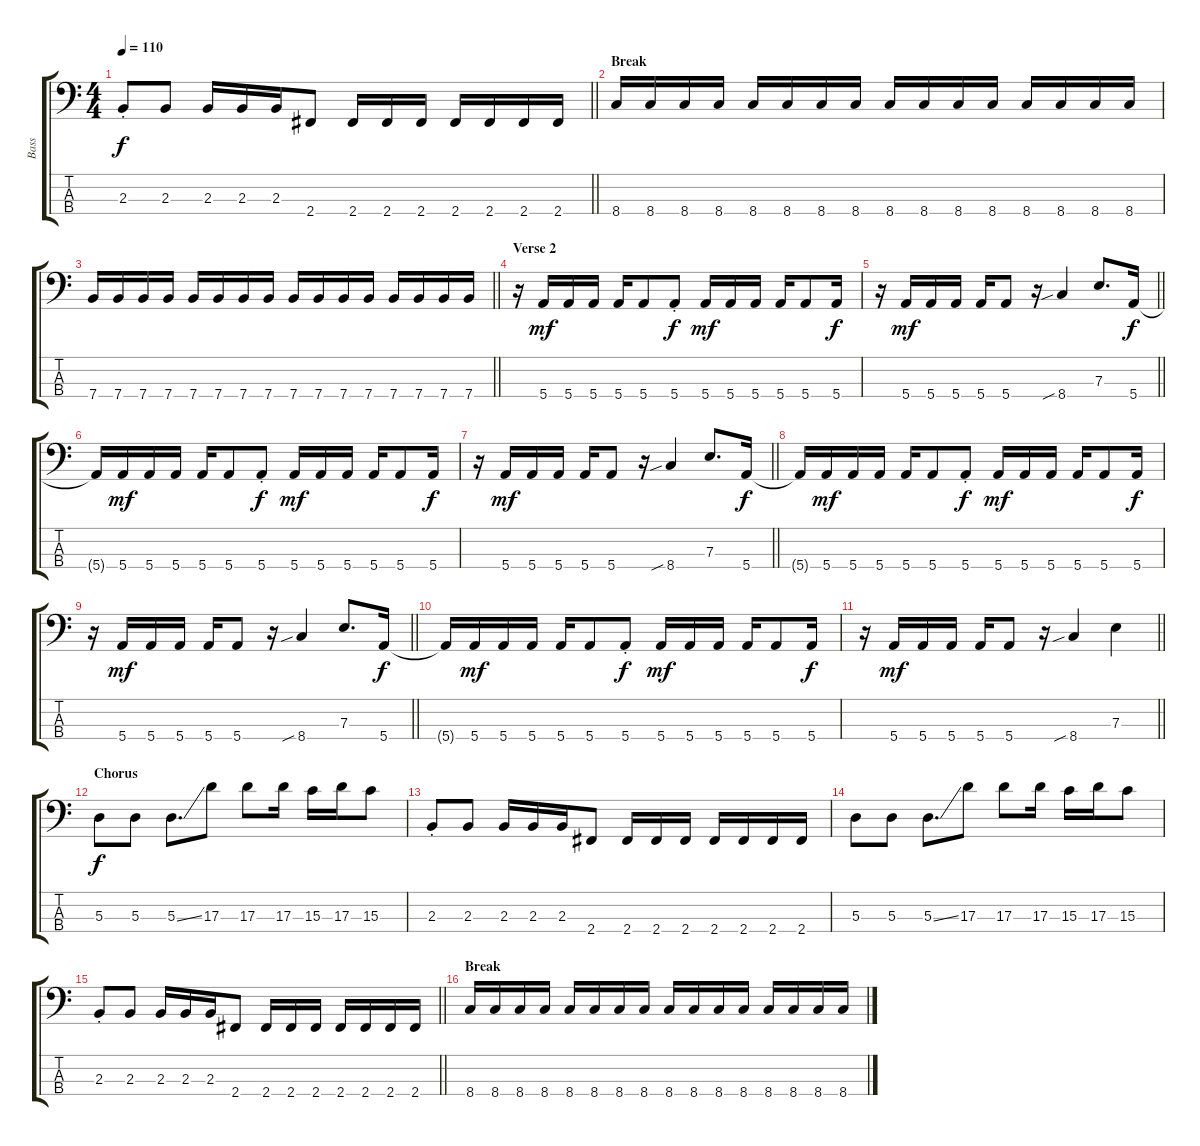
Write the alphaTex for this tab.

\track ("Bass" "Bass") {instrument electricbassfinger}
\staff {score tabs}
\tuning (G2 D2 A1 E1) {hide}
\ts (4 4)
\tempo 110
\clef f4
\barLineRight lightlight
\ks c
2.3{st}.8{dy f} 2.3.8 2.3.16 2.3.16 2.3.16 2.4.8 2.4.16 2.4.16 2.4.16 2.4.16 2.4.16 2.4.16 2.4.16 |
\section ("" "Break")
8.4.16 8.4.16 8.4.16 8.4.16 8.4.16 8.4.16 8.4.16 8.4.16 8.4.16 8.4.16 8.4.16 8.4.16 8.4.16 8.4.16 8.4.16 8.4.16 |
\barLineRight lightlight
7.4.16 7.4.16 7.4.16 7.4.16 7.4.16 7.4.16 7.4.16 7.4.16 7.4.16 7.4.16 7.4.16 7.4.16 7.4.16 7.4.16 7.4.16 7.4.16 |
\section ("" "Verse 2")
r.16 5.4.16{dy mf} 5.4.16 5.4.16 5.4.16 5.4.8 5.4{st}.8{dy f} 5.4.16{dy mf} 5.4.16 5.4.16 5.4.16 5.4.8 5.4.16{dy f} |
\barLineRight lightlight
r.16 5.4.16{dy mf} 5.4.16 5.4.16 5.4.16 5.4.8 r.16 8.4{sib}.4 7.3.8{d} 5.4.16{dy f} |
5.4{t}.16 5.4.16{dy mf} 5.4.16 5.4.16 5.4.16 5.4.8 5.4{st}.8{dy f} 5.4.16{dy mf} 5.4.16 5.4.16 5.4.16 5.4.8 5.4.16{dy f} |
\barLineRight lightlight
r.16 5.4.16{dy mf} 5.4.16 5.4.16 5.4.16 5.4.8 r.16 8.4{sib}.4 7.3.8{d} 5.4.16{dy f} |
5.4{t}.16 5.4.16{dy mf} 5.4.16 5.4.16 5.4.16 5.4.8 5.4{st}.8{dy f} 5.4.16{dy mf} 5.4.16 5.4.16 5.4.16 5.4.8 5.4.16{dy f} |
\barLineRight lightlight
r.16 5.4.16{dy mf} 5.4.16 5.4.16 5.4.16 5.4.8 r.16 8.4{sib}.4 7.3.8{d} 5.4.16{dy f} |
5.4{t}.16 5.4.16{dy mf} 5.4.16 5.4.16 5.4.16 5.4.8 5.4{st}.8{dy f} 5.4.16{dy mf} 5.4.16 5.4.16 5.4.16 5.4.8 5.4.16{dy f} |
\barLineRight lightlight
r.16 5.4.16{dy mf} 5.4.16 5.4.16 5.4.16 5.4.8 r.16 8.4{sib}.4 7.3.4 |
\section ("" "Chorus")
5.3.8{dy f} 5.3.8 5.3{ss}.8{d} 17.3.8 17.3.8 17.3.16 15.3.16 17.3.16 15.3.8 |
2.3{st}.8 2.3.8 2.3.16 2.3.16 2.3.16 2.4.8 2.4.16 2.4.16 2.4.16 2.4.16 2.4.16 2.4.16 2.4.16 |
5.3.8 5.3.8 5.3{ss}.8{d} 17.3.8 17.3.8 17.3.16 15.3.16 17.3.16 15.3.8 |
\barLineRight lightlight
2.3{st}.8 2.3.8 2.3.16 2.3.16 2.3.16 2.4.8 2.4.16 2.4.16 2.4.16 2.4.16 2.4.16 2.4.16 2.4.16 |
\section ("" "Break")
8.4.16 8.4.16 8.4.16 8.4.16 8.4.16 8.4.16 8.4.16 8.4.16 8.4.16 8.4.16 8.4.16 8.4.16 8.4.16 8.4.16 8.4.16 8.4.16
